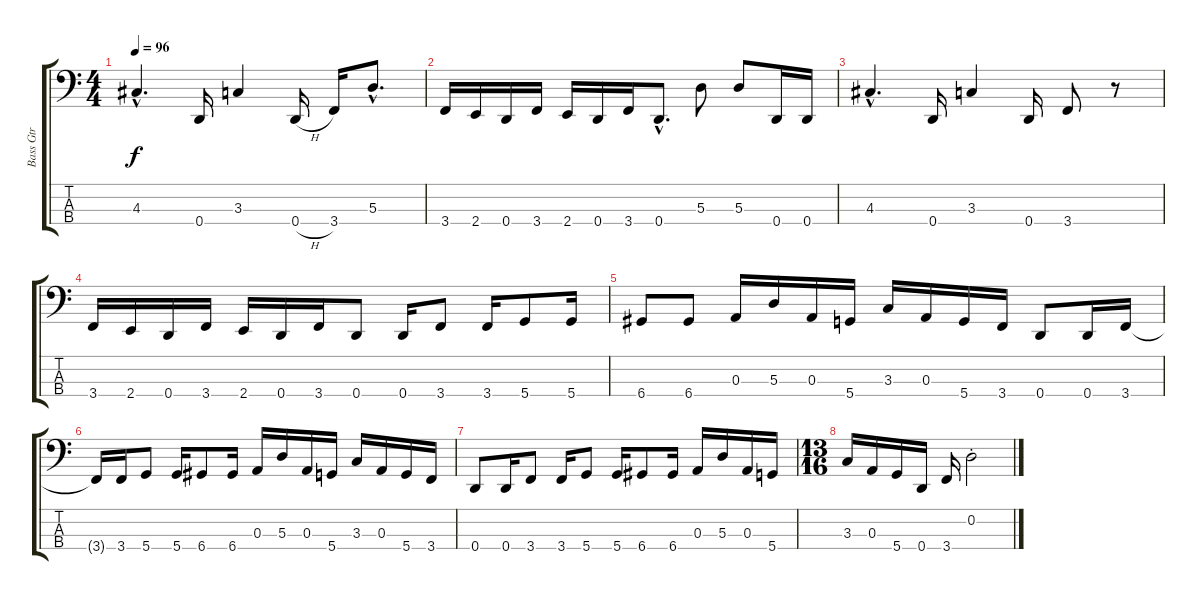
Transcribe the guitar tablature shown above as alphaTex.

\track ("Bass Gtr" "Bass Gtr") {instrument electricbassfinger}
\staff {score tabs}
\tuning (G2 D2 A1 D1) {hide}
\ts (4 4)
\tempo 96
\clef f4
\ks c
4.3{hac}.4{d dy f} 0.4.16 3.3.4 0.4{h}.16 3.4.16 5.3{hac}.8{d} |
3.4.16 2.4.16 0.4.16 3.4.16 2.4.16 0.4.16 3.4.16 0.4{hac}.8{d} 5.3.8 5.3.8 0.4.16 0.4.16 |
4.3{hac}.4{d} 0.4.16 3.3.4 0.4.16 3.4.8 r.8 |
3.4.16 2.4.16 0.4.16 3.4.16 2.4.16 0.4.16 3.4.16 0.4.8 0.4.16 3.4.8 3.4.16 5.4.8 5.4.16 |
6.4.8 6.4.8 0.3.16 5.3.16 0.3.16 5.4.16 3.3.16 0.3.16 5.4.16 3.4.16 0.4.8 0.4.16 3.4.16 |
3.4{t}.16 3.4.16 5.4.8 5.4.16 6.4.8 6.4.16 0.3.16 5.3.16 0.3.16 5.4.16 3.3.16 0.3.16 5.4.16 3.4.16 |
0.4.8 0.4.16 3.4.8 3.4.16 5.4.8 5.4.16 6.4.8 6.4.16 0.3.16 5.3.16 0.3.16 5.4.16 |
\ts (13 16)
3.3.16 0.3.16 5.4.16 0.4.16 3.4.16 0.2{st}.2
